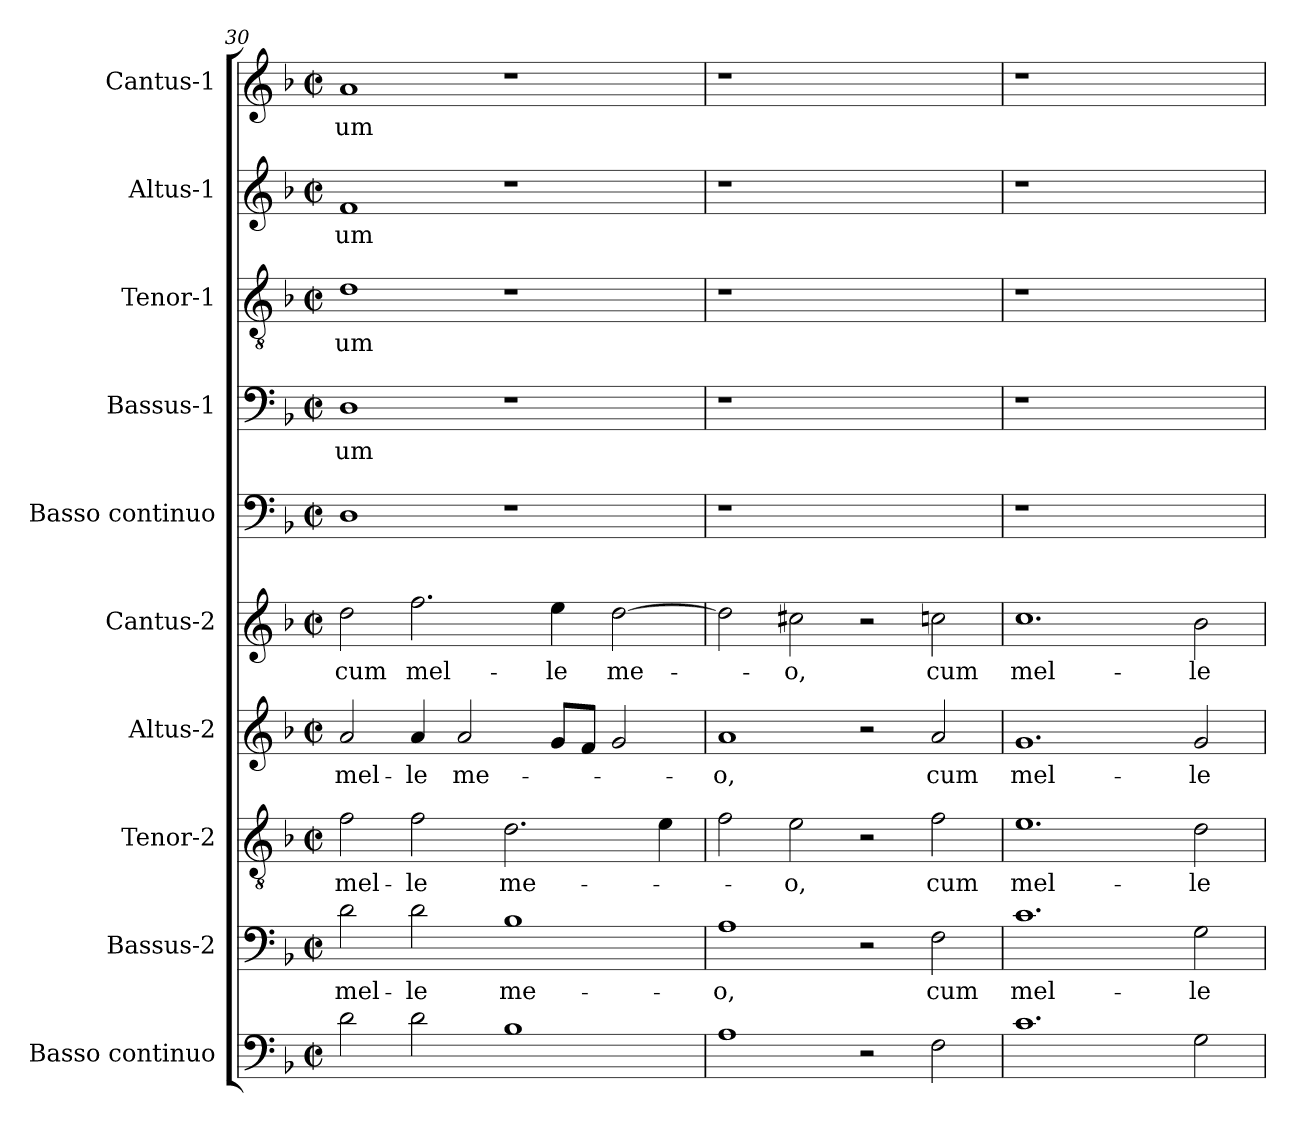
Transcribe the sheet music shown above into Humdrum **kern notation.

**kern	**kern	**text	**kern	**text	**kern	**text	**kern	**text	**kern	**kern	**text	**kern	**text	**kern	**text	**kern	**text
*part10	*part9	*part9	*part8	*part8	*part7	*part7	*part6	*part6	*part5	*part4	*part4	*part3	*part3	*part2	*part2	*part1	*part1
*staff10	*staff9	*staff9	*staff8	*staff8	*staff7	*staff7	*staff6	*staff6	*staff5	*staff4	*staff4	*staff3	*staff3	*staff2	*staff2	*staff1	*staff1
*I"Basso continuo	*I"Bassus-2	*	*I"Tenor-2	*	*I"Altus-2	*	*I"Cantus-2	*	*I"Basso continuo	*I"Bassus-1	*	*I"Tenor-1	*	*I"Altus-1	*	*I"Cantus-1	*
*I'BC2	*I'B2	*	*I'T2	*	*I'A-2	*	*I'C2	*	*I'BC1	*I'B1	*	*I'T1	*	*I'A1	*	*I'C1	*
*clefF4	*clefF4	*	*clefGv2	*	*clefG2	*	*clefG2	*	*clefF4	*clefF4	*	*clefGv2	*	*clefG2	*	*clefG2	*
*k[b-]	*k[b-]	*	*k[b-]	*	*k[b-]	*	*k[b-]	*	*k[b-]	*k[b-]	*	*k[b-]	*	*k[b-]	*	*k[b-]	*
*F:	*F:	*	*F:	*	*F:	*	*F:	*	*F:	*F:	*	*F:	*	*F:	*	*F:	*
*M2/2	*M2/2	*	*M2/2	*	*M2/2	*	*M2/2	*	*M2/2	*M2/2	*	*M2/2	*	*M2/2	*	*M2/2	*
*met(c|)	*met(c|)	*	*met(c|)	*	*met(c|)	*	*met(c|)	*	*met(c|)	*met(c|)	*	*met(c|)	*	*met(c|)	*	*met(c|)	*
=30	=30	=30	=30	=30	=30	=30	=30	=30	=30	=30	=30	=30	=30	=30	=30	=30	=30
!	!	!LO:LY:b	!	!LO:LY:b	!	!LO:LY:b	!	!LO:LY:b	!	!	!LO:LY:b	!	!LO:LY:b	!	!LO:LY:b	!	!LO:LY:b
2d\	2d\	mel-	2f\	mel-	2a/	mel-	2dd\	cum	1D	1D	-um	1d	-um	1f	-um	1a	-um
!	!	!LO:LY:b	!	!LO:LY:b	!	!LO:LY:b	!	!LO:LY:b	!	!	!	!	!	!	!	!	!
2d\	2d\	-le	2f\	-le	4a/	-le	2.ff\	mel-	.	.	.	.	.	.	.	.	.
!	!	!	!	!	!	!LO:LY:b	!	!	!	!	!	!	!	!	!	!	!
.	.	.	.	.	2a/	me-	.	.	.	.	.	.	.	.	.	.	.
!	!	!LO:LY:b	!	!LO:LY:b	!	!	!	!	!	!	!	!	!	!	!	!	!
1B-	1B-	me-	2.d\	me-	.	.	.	.	1r	1r	.	1r	.	1r	.	1r	.
!	!	!	!	!	!	!	!	!LO:LY:b	!	!	!	!	!	!	!	!	!
.	.	.	.	.	8g/L	.	4ee\	-le	.	.	.	.	.	.	.	.	.
.	.	.	.	.	8f/J	.	.	.	.	.	.	.	.	.	.	.	.
!	!	!	!	!	!	!	!	!LO:LY:b	!	!	!	!	!	!	!	!	!
.	.	.	.	.	2g/	.	[2dd\	me-	.	.	.	.	.	.	.	.	.
.	.	.	4e\	.	.	.	.	.	.	.	.	.	.	.	.	.	.
!!LO:PB:g=z
=31	=31	=31	=31	=31	=31	=31	=31	=31	=31	=31	=31	=31	=31	=31	=31	=31	=31
!	!	!LO:LY:b	!	!	!	!LO:LY:b	!	!	!	!	!	!	!	!	!	!	!
1A	1A	-o,	2f\	.	1a	-o,	2dd\]	.	1r	1r	.	1r	.	1r	.	1r	.
!	!	!	!	!LO:LY:b	!	!	!	!LO:LY:b	!	!	!	!	!	!	!	!	!
.	.	.	2e\	-o,	.	.	2cc#X\	-o,	.	.	.	.	.	.	.	.	.
2r	2r	.	2r	.	2r	.	2r	.	1ryy	1ryy	.	1ryy	.	1ryy	.	1ryy	.
!	!	!LO:LY:b	!	!LO:LY:b	!	!LO:LY:b	!	!LO:LY:b	!	!	!	!	!	!	!	!	!
2F\	2F\	cum	2f\	cum	2a/	cum	2ccn\	cum	.	.	.	.	.	.	.	.	.
=32	=32	=32	=32	=32	=32	=32	=32	=32	=32	=32	=32	=32	=32	=32	=32	=32	=32
!	!	!LO:LY:b	!	!LO:LY:b	!	!LO:LY:b	!	!LO:LY:b	!	!	!	!	!	!	!	!	!
1.c	1.c	mel-	1.e	mel-	1.g	mel-	1.cc	mel-	1r	1r	.	1r	.	1r	.	1r	.
.	.	.	.	.	.	.	.	.	1ryy	1ryy	.	1ryy	.	1ryy	.	1ryy	.
!	!	!LO:LY:b	!	!LO:LY:b	!	!LO:LY:b	!	!LO:LY:b	!	!	!	!	!	!	!	!	!
2G\	2G\	-le	2d\	-le	2g/	-le	2b-\	-le	.	.	.	.	.	.	.	.	.
=	=	=	=	=	=	=	=	=	=	=	=	=	=	=	=	=	=
*-	*-	*-	*-	*-	*-	*-	*-	*-	*-	*-	*-	*-	*-	*-	*-	*-	*-
